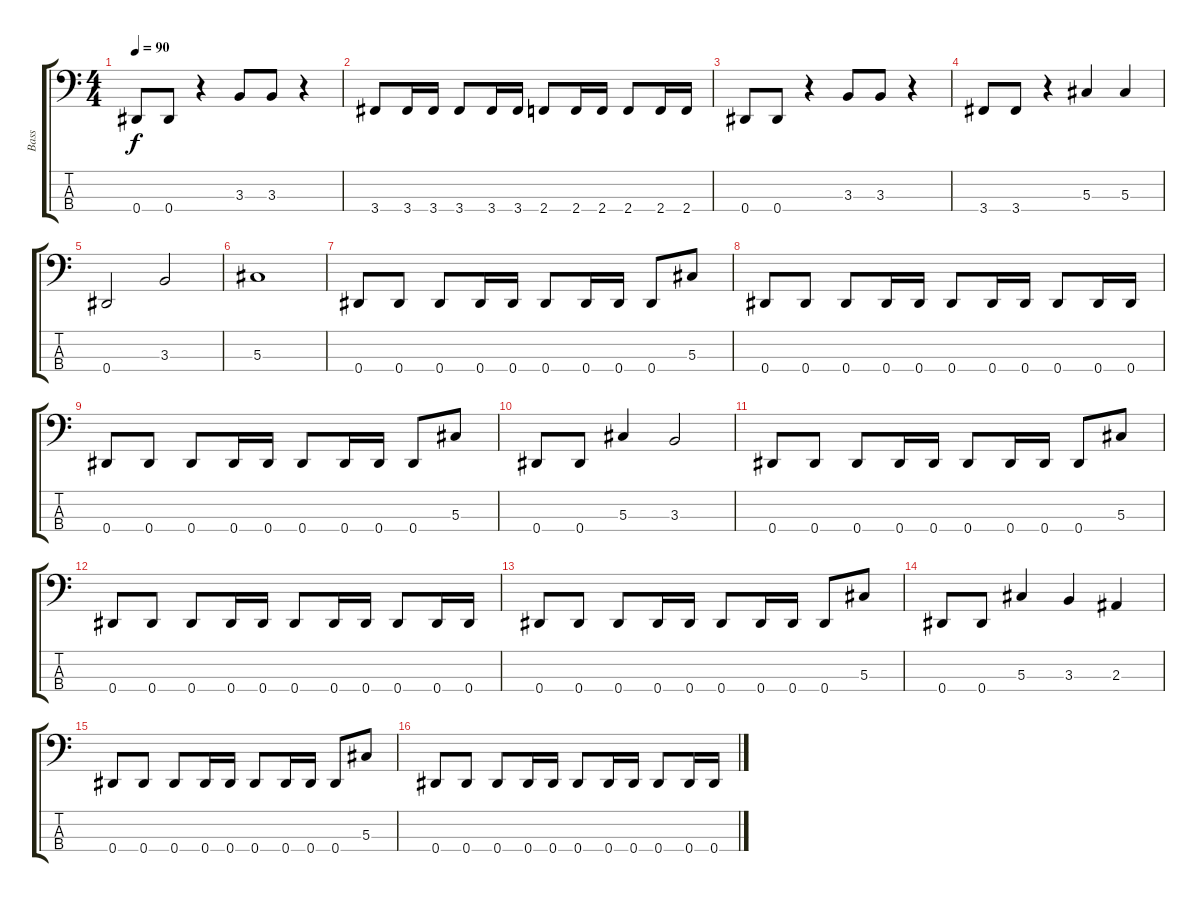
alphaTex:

\track ("Bass" "Bass") {instrument electricbasspick}
\staff {score tabs}
\tuning (Gb2 Db2 Ab1 Eb1) {hide}
\ts (4 4)
\tempo 90
\clef f4
\ks c
0.4.8{dy f} 0.4.8 r.4 3.3.8 3.3.8 r.4 |
3.4.8 3.4.16 3.4.16 3.4.8 3.4.16 3.4.16 2.4.8 2.4.16 2.4.16 2.4.8 2.4.16 2.4.16 |
0.4.8 0.4.8 r.4 3.3.8 3.3.8 r.4 |
3.4.8 3.4.8 r.4 5.3.4 5.3.4 |
0.4.2 3.3.2 |
5.3.1 |
0.4.8 0.4.8 0.4.8 0.4.16 0.4.16 0.4.8 0.4.16 0.4.16 0.4.8 5.3.8 |
0.4.8 0.4.8 0.4.8 0.4.16 0.4.16 0.4.8 0.4.16 0.4.16 0.4.8 0.4.16 0.4.16 |
0.4.8 0.4.8 0.4.8 0.4.16 0.4.16 0.4.8 0.4.16 0.4.16 0.4.8 5.3.8 |
0.4.8 0.4.8 5.3.4 3.3.2 |
0.4.8 0.4.8 0.4.8 0.4.16 0.4.16 0.4.8 0.4.16 0.4.16 0.4.8 5.3.8 |
0.4.8 0.4.8 0.4.8 0.4.16 0.4.16 0.4.8 0.4.16 0.4.16 0.4.8 0.4.16 0.4.16 |
0.4.8 0.4.8 0.4.8 0.4.16 0.4.16 0.4.8 0.4.16 0.4.16 0.4.8 5.3.8 |
0.4.8 0.4.8 5.3.4 3.3.4 2.3.4 |
0.4.8 0.4.8 0.4.8 0.4.16 0.4.16 0.4.8 0.4.16 0.4.16 0.4.8 5.3.8 |
0.4.8 0.4.8 0.4.8 0.4.16 0.4.16 0.4.8 0.4.16 0.4.16 0.4.8 0.4.16 0.4.16
